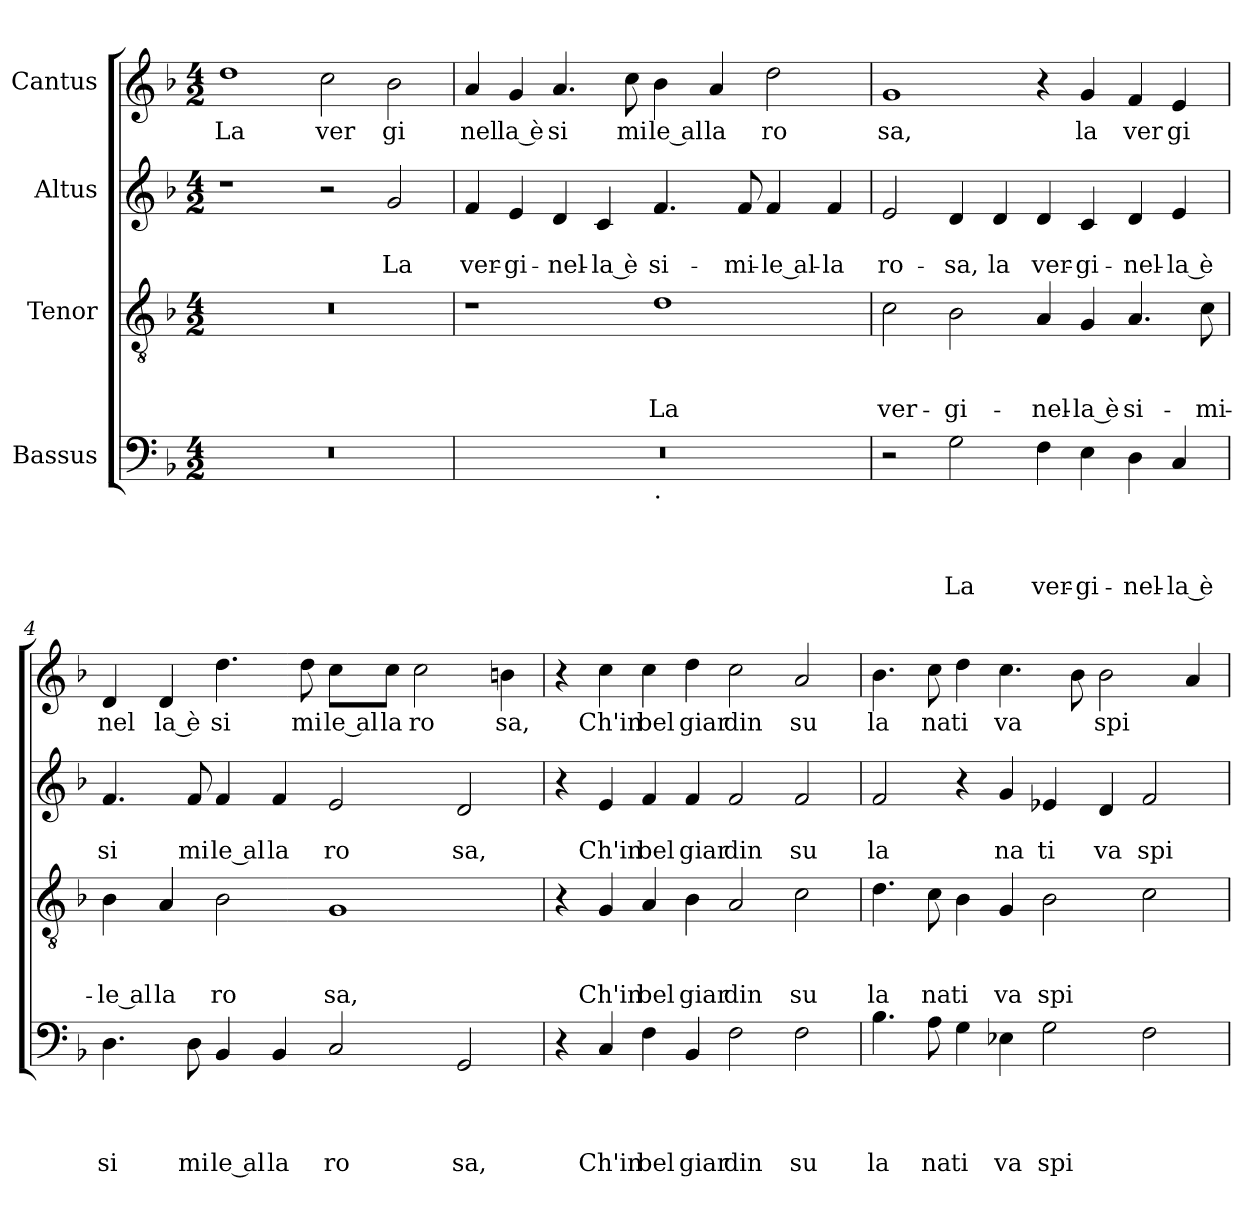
**kern	**text	**text	**text	**text	**kern	**text	**text	**text	**kern	**text	**text	**kern	**text
*part4	*part4	*part4	*part4	*part4	*part3	*part3	*part3	*part3	*part2	*part2	*part2	*part1	*part1
*staff4	*staff4	*staff4	*staff4	*staff4	*staff3	*staff3	*staff3	*staff3	*staff2	*staff2	*staff2	*staff1	*staff1
*I"Bassus	*	*	*	*	*I"Tenor	*	*	*	*I"Altus	*	*	*I"Cantus	*
*clefF4	*	*	*	*	*clefGv2	*	*	*	*clefG2	*	*	*clefG2	*
*k[b-]	*	*	*	*	*k[b-]	*	*	*	*k[b-]	*	*	*k[b-]	*
*F:	*	*	*	*	*F:	*	*	*	*F:	*	*	*F:	*
*M4/2	*	*	*	*	*M4/2	*	*	*	*M4/2	*	*	*M4/2	*
=1	=1	=1	=1	=1	=1	=1	=1	=1	=1	=1	=1	=1	=1
!	!	!	!	!	!	!	!	!	!	!	!	!	!LO:LY:b
0r	.	.	.	.	0r	.	.	.	1r	.	.	1dd	La
!	!	!	!	!	!	!	!	!	!	!	!	!	!LO:LY:b
.	.	.	.	.	.	.	.	.	2r	.	.	2cc\	ver
!	!	!	!	!	!	!	!	!	!	!	!LO:LY:b	!	!LO:LY:b
.	.	.	.	.	.	.	.	.	2g/	.	La	2b-\	gi
=2	=2	=2	=2	=2	=2	=2	=2	=2	=2	=2	=2	=2	=2
!	!	!	!	!	!	!	!	!	!	!	!LO:LY:b	!	!LO:LY:b
*^	*	*	*	*	*	*	*	*	*	*	*	*	*
0r	1ryy	.	.	.	.	1r	.	.	.	4f/	.	ver-	4a/	nel
!	!	!	!	!	!	!	!	!	!	!	!	!LO:LY:b	!	!LO:LY:b:rj
.	.	.	.	.	.	.	.	.	.	4e/	.	-gi-	4g/	la è
!	!	!	!	!	!	!	!	!	!	!	!	!LO:LY:b	!	!LO:LY:b
.	.	.	.	.	.	.	.	.	.	4d/	.	-nel-	4.a/	si
!	!	!	!	!	!	!	!	!	!	!	!	!LO:LY:b:rj	!	!
.	.	.	.	.	.	.	.	.	.	4c/	.	-la è	.	.
!	!	!	!	!	!	!	!	!	!	!	!	!	!	!LO:LY:b
.	.	.	.	.	.	.	.	.	.	.	.	.	8cc\	mi
!	!LO:TX:b:t=.	!	!	!	!	!	!	!	!	!	!	!	!	!
!	!	!	!	!	!	!	!	!	!LO:LY:b	!	!	!LO:LY:b	!	!LO:LY:b:rj
.	1ryy	.	.	.	.	1d	.	.	La	4.f/	.	si-	4b-\	le al
!	!	!	!	!	!	!	!	!	!	!	!	!	!	!LO:LY:b
.	.	.	.	.	.	.	.	.	.	.	.	.	4a/	la
!	!	!	!	!	!	!	!	!	!	!	!	!LO:LY:b	!	!
.	.	.	.	.	.	.	.	.	.	8f/	.	-mi-	.	.
!	!	!	!	!	!	!	!	!	!	!	!	!LO:LY:b:rj	!	!LO:LY:b
.	.	.	.	.	.	.	.	.	.	4f/	.	-le al-	2dd\	ro
!	!	!	!	!	!	!	!	!	!	!	!	!LO:LY:b	!	!
.	.	.	.	.	.	.	.	.	.	4f/	.	-la	.	.
=3	=3	=3	=3	=3	=3	=3	=3	=3	=3	=3	=3	=3	=3	=3
!	!	!	!	!	!	!	!	!	!LO:LY:b	!	!	!LO:LY:b	!	!LO:LY:b
*v	*v	*	*	*	*	*	*	*	*	*	*	*	*	*
2r	.	.	.	.	2c\	.	.	ver-	2e/	.	ro-	1g	sa,
!	!	!	!	!LO:LY:b	!	!	!	!LO:LY:b	!	!	!LO:LY:b	!	!
2G\	.	.	.	La	2B-\	.	.	-gi-	4d/	.	-sa,	.	.
!	!	!	!	!	!	!	!	!	!	!	!LO:LY:b	!	!
.	.	.	.	.	.	.	.	.	4d/	.	la	.	.
!	!	!	!	!LO:LY:b	!	!	!	!LO:LY:b	!	!	!LO:LY:b	!	!
4F\	.	.	.	ver-	4A/	.	.	-nel-	4d/	.	ver-	4r	.
!	!	!	!	!LO:LY:b	!	!	!	!LO:LY:b:rj	!	!	!LO:LY:b	!	!LO:LY:b
4E\	.	.	.	-gi-	4G/	.	.	-la è	4c/	.	-gi-	4g/	la
!	!	!	!	!LO:LY:b	!	!	!	!LO:LY:b	!	!	!LO:LY:b	!	!LO:LY:b
4D\	.	.	.	-nel-	4.A/	.	.	si-	4d/	.	-nel-	4f/	ver
!	!	!	!	!LO:LY:b:rj	!	!	!	!	!	!	!LO:LY:b:rj	!	!LO:LY:b
4C/	.	.	.	-la è	.	.	.	.	4e/	.	-la è	4e/	gi
!	!	!	!	!	!	!	!	!LO:LY:b	!	!	!	!	!
.	.	.	.	.	8c\	.	.	-mi-	.	.	.	.	.
!!LO:LB:g=z
=4	=4	=4	=4	=4	=4	=4	=4	=4	=4	=4	=4	=4	=4
!	!	!	!	!LO:LY:b	!	!	!	!LO:LY:b:rj	!	!	!LO:LY:b	!	!LO:LY:b
4.D\	.	.	.	si	4B-\	.	.	-le al	4.f/	.	si	4d/	nel
!	!	!	!	!	!	!	!	!LO:LY:b	!	!	!	!	!LO:LY:b:rj
.	.	.	.	.	4A/	.	.	la	.	.	.	4d/	la è
!	!	!	!	!LO:LY:b	!	!	!	!	!	!	!LO:LY:b	!	!
8D\	.	.	.	mi	.	.	.	.	(8f/	.	mi	.	.
!	!	!	!	!LO:LY:b:rj	!	!	!	!LO:LY:b	!	!	!LO:LY:b:rj	!	!LO:LY:b
4BB-/	.	.	.	le al	2B-\	.	.	ro	4f/	.	le al	4.dd\	si
!	!	!	!	!LO:LY:b	!	!	!	!	!	!	!LO:LY:b	!	!
4BB-/	.	.	.	la	.	.	.	.	4f/	.	la	.	.
!	!	!	!	!	!	!	!	!	!	!	!	!	!LO:LY:b
.	.	.	.	.	.	.	.	.	.	.	.	8dd\	mi
!	!	!	!	!LO:LY:b	!	!	!	!LO:LY:b	!	!	!LO:LY:b	!	!LO:LY:b:rj
2C/	.	.	.	ro	1G	.	.	sa,	2e/	.	ro	8cc\L	le al
!	!	!	!	!	!	!	!	!	!	!	!	!	!LO:LY:b
.	.	.	.	.	.	.	.	.	.	.	.	8cc\J	la
!	!	!	!	!	!	!	!	!	!	!	!	!	!LO:LY:b
.	.	.	.	.	.	.	.	.	.	.	.	2cc\	ro
!	!	!	!	!LO:LY:b	!	!	!	!	!	!	!LO:LY:b	!	!
2GG/	.	.	.	sa,	.	.	.	.	2d/	.	sa,	.	.
!	!	!	!	!	!	!	!	!	!	!	!	!	!LO:LY:b
.	.	.	.	.	.	.	.	.	.	.	.	4bn\	sa,
=5	=5	=5	=5	=5	=5	=5	=5	=5	=5	=5	=5	=5	=5
4r	.	.	.	.	4r	.	.	.	4r	.	.	4r	.
!	!	!	!	!LO:LY:b	!	!	!	!LO:LY:b	!	!	!LO:LY:b	!	!LO:LY:b
4C/	.	.	.	Ch'in	4G/	.	.	Ch'in	4e/	.	Ch'in	4cc\	Ch'in
!	!	!	!	!LO:LY:b	!	!	!	!LO:LY:b	!	!	!LO:LY:b	!	!LO:LY:b
4F\	.	.	.	bel	4A/	.	.	bel	4f/	.	bel	4cc\	bel
!	!	!	!	!LO:LY:b	!	!	!	!LO:LY:b	!	!	!LO:LY:b	!	!LO:LY:b
4BB-/	.	.	.	giar	4B-\	.	.	giar	4f/	.	giar	4dd\	giar
!	!	!	!	!LO:LY:b	!	!	!	!LO:LY:b	!	!	!LO:LY:b	!	!LO:LY:b
2F\	.	.	.	din	2A/	.	.	din	2f/	.	din	2cc\	din
!	!	!	!	!LO:LY:b	!	!	!	!LO:LY:b	!	!	!LO:LY:b	!	!LO:LY:b
2F\	.	.	.	su	2c\	.	.	su	2f/	.	su	2a/	su
=6	=6	=6	=6	=6	=6	=6	=6	=6	=6	=6	=6	=6	=6
!	!	!	!	!LO:LY:b	!	!	!	!LO:LY:b	!	!	!LO:LY:b	!	!LO:LY:b
4.B-\	.	.	.	la	4.d\	.	.	la	2f/	.	la	4.b-\	la
!	!	!	!	!LO:LY:b	!	!	!	!LO:LY:b	!	!	!	!	!LO:LY:b
8A\	.	.	.	na	8c\	.	.	na	.	.	.	8cc\	na
!	!	!	!	!LO:LY:b	!	!	!	!LO:LY:b	!	!	!	!	!LO:LY:b
4G\	.	.	.	ti	4B-\	.	.	ti	4r	.	.	4dd\	ti
!	!	!	!	!LO:LY:b	!	!	!	!LO:LY:b	!	!	!LO:LY:b	!	!LO:LY:b
4E-X\	.	.	.	va	4G/	.	.	va	4g/	.	na	4.cc\	va
!	!	!	!	!LO:LY:b	!	!	!	!LO:LY:b	!	!	!LO:LY:b	!	!
2G\	.	.	.	spi	2B-\	.	.	spi	4e-X/	.	ti	.	.
.	.	.	.	.	.	.	.	.	.	.	.	8b-\	.
!	!	!	!	!	!	!	!	!	!	!	!LO:LY:b	!	!LO:LY:b
.	.	.	.	.	.	.	.	.	4d/	.	va	2b-\	spi
!	!	!	!	!	!	!	!	!	!	!	!LO:LY:b	!	!
2F\	.	.	.	.	2c\	.	.	.	2f/	.	spi	.	.
.	.	.	.	.	.	.	.	.	.	.	.	4a/	.
=	=	=	=	=	=	=	=	=	=	=	=	=	=
*-	*-	*-	*-	*-	*-	*-	*-	*-	*-	*-	*-	*-	*-
